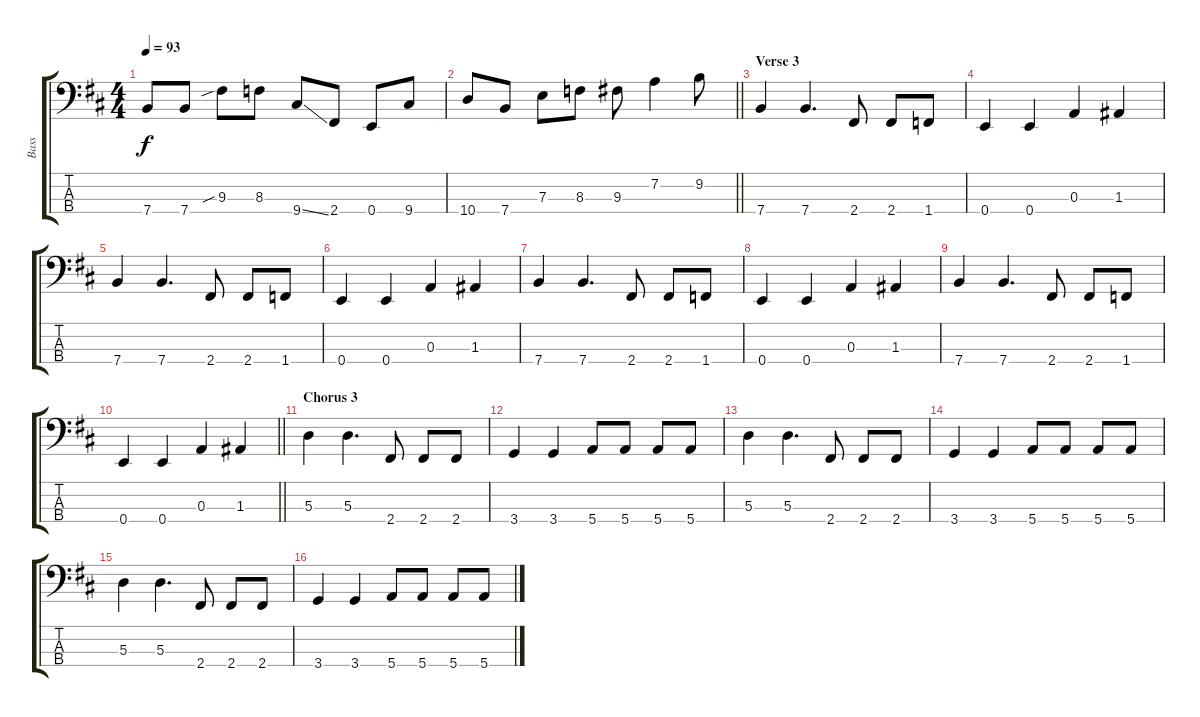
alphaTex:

\track ("Bass" "Bass") {instrument electricbasspick}
\staff {score tabs}
\tuning (G2 D2 A1 E1) {hide}
\ts (4 4)
\tempo 93
\clef f4
\ks d
7.4.8{dy f} 7.4.8 9.3{sib}.8 8.3.8 9.4{ss}.8 2.4.8 0.4.8 9.4.8 |
\barLineRight lightlight
10.4.8 7.4.8 7.3.8 8.3.8 9.3.8 7.2.4 9.2.8 |
\section ("" "Verse 3")
7.4.4 7.4.4{d} 2.4.8 2.4.8 1.4.8 |
0.4.4 0.4.4 0.3.4 1.3.4 |
7.4.4 7.4.4{d} 2.4.8 2.4.8 1.4.8 |
0.4.4 0.4.4 0.3.4 1.3.4 |
7.4.4 7.4.4{d} 2.4.8 2.4.8 1.4.8 |
0.4.4 0.4.4 0.3.4 1.3.4 |
7.4.4 7.4.4{d} 2.4.8 2.4.8 1.4.8 |
\barLineRight lightlight
0.4.4 0.4.4 0.3.4 1.3.4 |
\section ("" "Chorus 3")
5.3.4 5.3.4{d} 2.4.8 2.4.8 2.4.8 |
3.4.4 3.4.4 5.4.8 5.4.8 5.4.8 5.4.8 |
5.3.4 5.3.4{d} 2.4.8 2.4.8 2.4.8 |
3.4.4 3.4.4 5.4.8 5.4.8 5.4.8 5.4.8 |
5.3.4 5.3.4{d} 2.4.8 2.4.8 2.4.8 |
3.4.4 3.4.4 5.4.8 5.4.8 5.4.8 5.4.8
